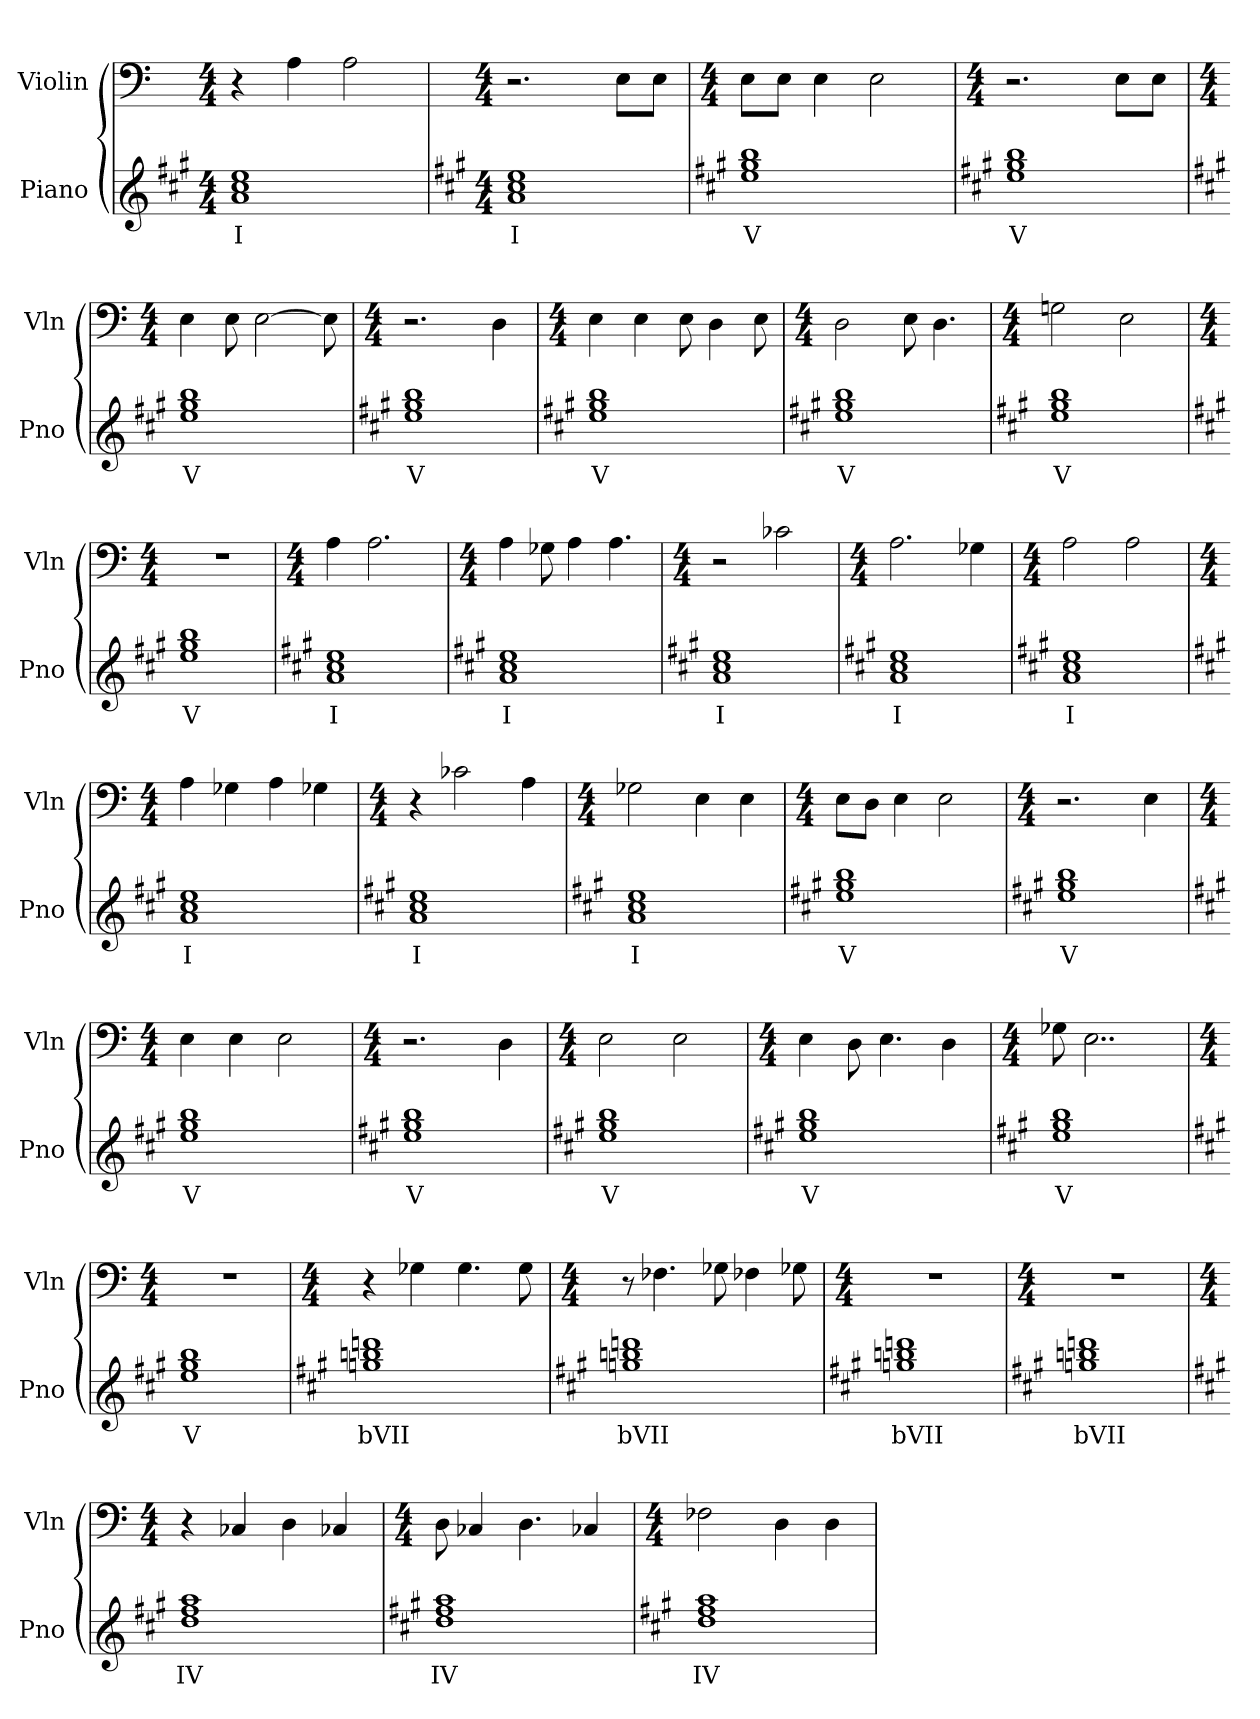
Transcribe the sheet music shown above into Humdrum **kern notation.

**kern	**text	**kern
*part2	*part2	*part1
*staff2	*staff2	*staff1
*I"Piano	*	*I"Violin
*I'Pno	*	*I'Vln
*k[f#c#g#]	*	*
*A:	*	*
*M4/4	*	*M4/4
=	=	=
1a 1cc# 1ee	I	4r
.	.	4A
.	.	2A
=	=	=
*k[f#c#g#]	*	*
*A:	*	*
*M4/4	*	*M4/4
1a 1cc# 1ee	I	2.r
.	.	8EL
.	.	8EJ
=	=	=
*k[f#c#g#]	*	*
*A:	*	*
*	*	*M4/4
1ee 1gg# 1bb	V	8EL
.	.	8EJ
.	.	4E
.	.	2E
=	=	=
*k[f#c#g#]	*	*
*A:	*	*
*	*	*M4/4
1ee 1gg# 1bb	V	2.r
.	.	8EL
.	.	8EJ
=	=	=
*k[f#c#g#]	*	*
*A:	*	*
*	*	*M4/4
1ee 1gg# 1bb	V	4E
.	.	8E
.	.	[2E
.	.	8E]
=	=	=
*k[f#c#g#]	*	*
*A:	*	*
*	*	*M4/4
1ee 1gg# 1bb	V	2.r
.	.	4D
=	=	=
*k[f#c#g#]	*	*
*A:	*	*
*	*	*M4/4
1ee 1gg# 1bb	V	4E
.	.	4E
.	.	8E
.	.	4D
.	.	8E
=	=	=
*k[f#c#g#]	*	*
*A:	*	*
*	*	*M4/4
1ee 1gg# 1bb	V	2D
.	.	8E
.	.	4.D
=	=	=
*k[f#c#g#]	*	*
*A:	*	*
*	*	*M4/4
1ee 1gg# 1bb	V	2Gn
.	.	2E
=	=	=
*k[f#c#g#]	*	*
*A:	*	*
*	*	*M4/4
1ee 1gg# 1bb	V	1r
=	=	=
*k[f#c#g#]	*	*
*A:	*	*
*	*	*M4/4
1a 1cc# 1ee	I	4A
.	.	2.A
=	=	=
*k[f#c#g#]	*	*
*A:	*	*
*	*	*M4/4
1a 1cc# 1ee	I	4A
.	.	8G-X
.	.	4A
.	.	4.A
=	=	=
*k[f#c#g#]	*	*
*A:	*	*
*	*	*M4/4
1a 1cc# 1ee	I	2r
.	.	2c-X
=	=	=
*k[f#c#g#]	*	*
*A:	*	*
*	*	*M4/4
1a 1cc# 1ee	I	2.A
.	.	4G-X
=	=	=
*k[f#c#g#]	*	*
*A:	*	*
*	*	*M4/4
1a 1cc# 1ee	I	2A
.	.	2A
=	=	=
*k[f#c#g#]	*	*
*A:	*	*
*	*	*M4/4
1a 1cc# 1ee	I	4A
.	.	4G-X
.	.	4A
.	.	4G-X
=	=	=
*k[f#c#g#]	*	*
*A:	*	*
*	*	*M4/4
1a 1cc# 1ee	I	4r
.	.	2c-X
.	.	4A
=	=	=
*k[f#c#g#]	*	*
*A:	*	*
*	*	*M4/4
1a 1cc# 1ee	I	2G-X
.	.	4E
.	.	4E
=	=	=
*k[f#c#g#]	*	*
*A:	*	*
*	*	*M4/4
1ee 1gg# 1bb	V	8EL
.	.	8DJ
.	.	4E
.	.	2E
=	=	=
*k[f#c#g#]	*	*
*A:	*	*
*	*	*M4/4
1ee 1gg# 1bb	V	2.r
.	.	4E
=	=	=
*k[f#c#g#]	*	*
*A:	*	*
*	*	*M4/4
1ee 1gg# 1bb	V	4E
.	.	4E
.	.	2E
=	=	=
*k[f#c#g#]	*	*
*A:	*	*
*	*	*M4/4
1ee 1gg# 1bb	V	2.r
.	.	4D
=	=	=
*k[f#c#g#]	*	*
*A:	*	*
*	*	*M4/4
1ee 1gg# 1bb	V	2E
.	.	2E
=	=	=
*k[f#c#g#]	*	*
*A:	*	*
*	*	*M4/4
1ee 1gg# 1bb	V	4E
.	.	8D
.	.	4.E
.	.	4D
=	=	=
*k[f#c#g#]	*	*
*A:	*	*
*	*	*M4/4
1ee 1gg# 1bb	V	8G-X
.	.	2..E
=	=	=
*k[f#c#g#]	*	*
*A:	*	*
*	*	*M4/4
1ee 1gg# 1bb	V	1r
=	=	=
*k[f#c#g#]	*	*
*A:	*	*
*	*	*M4/4
1ggn 1bbn 1dddn	bVII	4r
.	.	4G-X
.	.	4.G-
.	.	8G-
=	=	=
*k[f#c#g#]	*	*
*A:	*	*
*	*	*M4/4
1ggn 1bbn 1dddn	bVII	8r
.	.	4.F-X
.	.	8G-X
.	.	4F-X
.	.	8G-X
=	=	=
*k[f#c#g#]	*	*
*A:	*	*
*	*	*M4/4
1ggn 1bbn 1dddn	bVII	1r
=	=	=
*k[f#c#g#]	*	*
*A:	*	*
*	*	*M4/4
1ggn 1bbn 1dddn	bVII	1r
=	=	=
*k[f#c#g#]	*	*
*A:	*	*
*	*	*M4/4
1dd 1ff# 1aa	IV	4r
.	.	4C-X
.	.	4D
.	.	4C-X
=	=	=
*k[f#c#g#]	*	*
*A:	*	*
*	*	*M4/4
1dd 1ff# 1aa	IV	8D
.	.	4C-X
.	.	4.D
.	.	4C-X
=	=	=
*k[f#c#g#]	*	*
*A:	*	*
*	*	*M4/4
1dd 1ff# 1aa	IV	2F-X
.	.	4D
.	.	4D
=	=	=
*-	*-	*-
